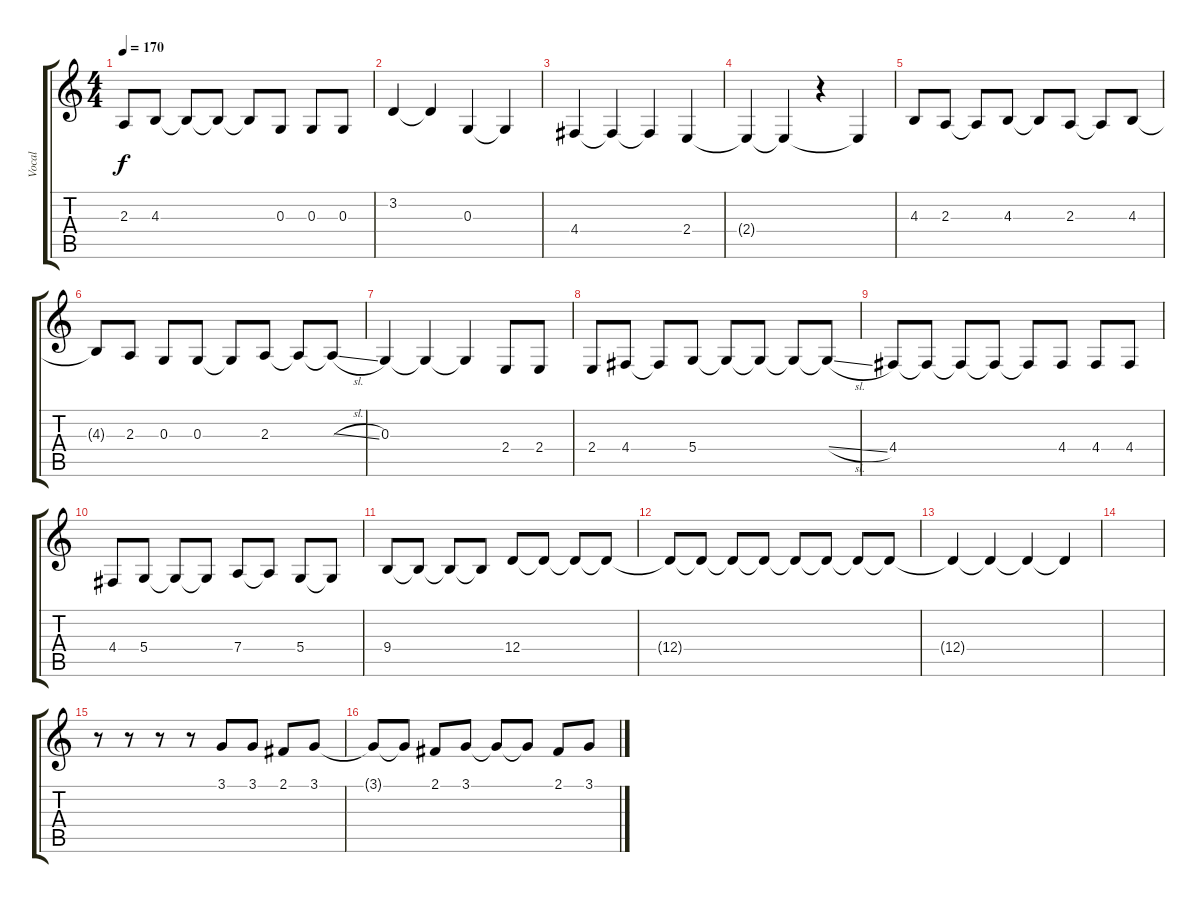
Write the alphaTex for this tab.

\track ("Vocal" "Vocal") {instrument violin}
\staff {score tabs}
\tuning (E4 B3 G3 D3 A2 E2) {hide}
\ts (4 4)
\tempo 170
\clef g2
\ks c
2.3{t}.8{dy f} 4.3.8 4.3{t}.8 4.3{t}.8 4.3{t}.8 0.3.8 0.3.8 0.3.8 |
3.2.4 3.2{t}.4 0.3.4 0.3{t}.4 |
4.4.4 4.4{t}.4 4.4{t}.4 2.4.4 |
2.4{t}.4 2.4{t}.4 r.4 2.4{t}.4 |
4.3.8 2.3.8 2.3{t}.8 4.3.8 4.3{t}.8 2.3.8 2.3{t}.8 4.3.8 |
4.3{t}.8 2.3.8 0.3.8 0.3.8 0.3{t}.8 2.3.8 2.3{t}.8 2.3{sl t}.8 |
0.3.4 0.3{t}.4 0.3{t}.4 2.4.8 2.4.8 |
2.4.8 4.4.8 4.4{t}.8 5.4.8 5.4{t}.8 5.4{t}.8 5.4{t}.8 5.4{sl t}.8 |
4.4.8 4.4{t}.8 4.4{t}.8 4.4{t}.8 4.4{t}.8 4.4.8 4.4.8 4.4.8 |
4.4.8 5.4.8 5.4{t}.8 5.4{t}.8 7.4.8 7.4{t}.8 5.4.8 5.4{t}.8 |
9.4.8 9.4{t}.8 9.4{t}.8 9.4{t}.8 12.4.8 12.4{t}.8 12.4{t}.8 12.4{t}.8 |
12.4{t}.8 12.4{t}.8 12.4{t}.8 12.4{t}.8 12.4{t}.8 12.4{t}.8 12.4{t}.8 12.4{t}.8 |
12.4{t}.4 12.4{t}.4 12.4{t}.4 12.4{t}.4 |
|
r.8 r.8 r.8 r.8 3.1.8 3.1.8 2.1.8 3.1.8 |
3.1{t}.8 3.1{t}.8 2.1.8 3.1.8 3.1{t}.8 3.1{t}.8 2.1.8 3.1.8
